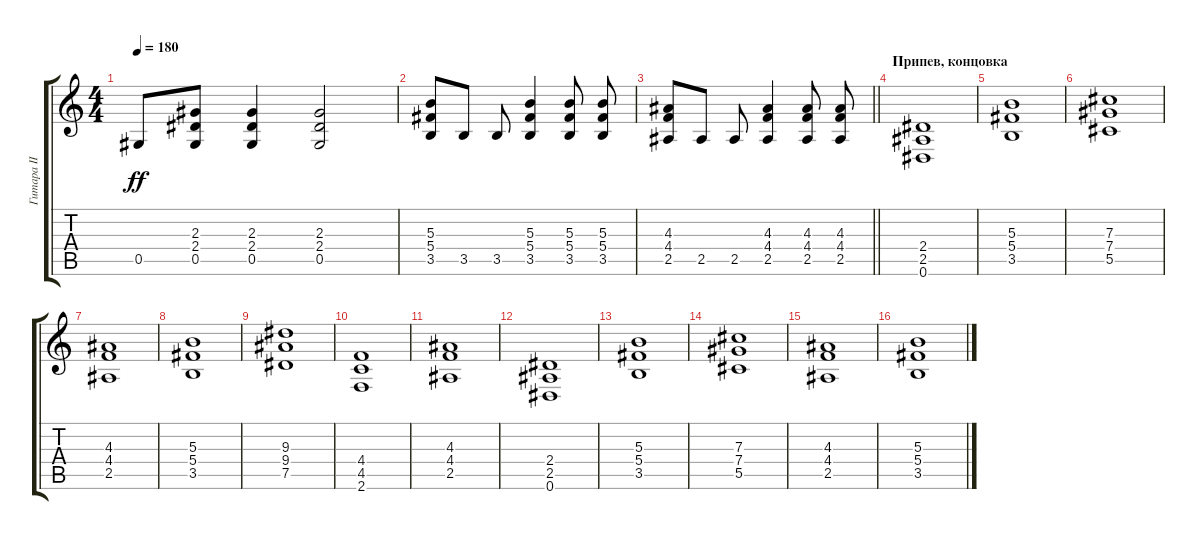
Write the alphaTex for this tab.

\track ("Гитара II" "Гитара II") {instrument distortionguitar}
\staff {score tabs}
\tuning (Eb4 Bb3 Gb3 Db3 Ab2 Eb2) {hide}
\ts (4 4)
\tempo 180
\clef g2
\ks c
0.5.8{dy ff} (2.3 2.4 0.5).8 (2.3 2.4 0.5).4 (2.3 2.4 0.5).2 |
(5.3 5.4 3.5).8 3.5.8 3.5.8 (5.3 5.4 3.5).4 (5.3 5.4 3.5).8 (5.3 5.4 3.5).8 |
\barLineRight lightlight
(4.3 4.4 2.5).8 2.5.8 2.5.8 (4.3 4.4 2.5).4 (4.3 4.4 2.5).8 (4.3 4.4 2.5).8 |
\section ("" "Припев, концовка")
(2.4 2.5 0.6).1 |
(5.3 5.4 3.5).1 |
(7.3 7.4 5.5).1 |
(4.3 4.4 2.5).1 |
(5.3 5.4 3.5).1 |
(9.3 9.4 7.5).1 |
(4.4 4.5 2.6).1 |
(4.3 4.4 2.5).1 |
(2.4 2.5 0.6).1 |
(5.3 5.4 3.5).1 |
(7.3 7.4 5.5).1 |
(4.3 4.4 2.5).1 |
(5.3 5.4 3.5).1
